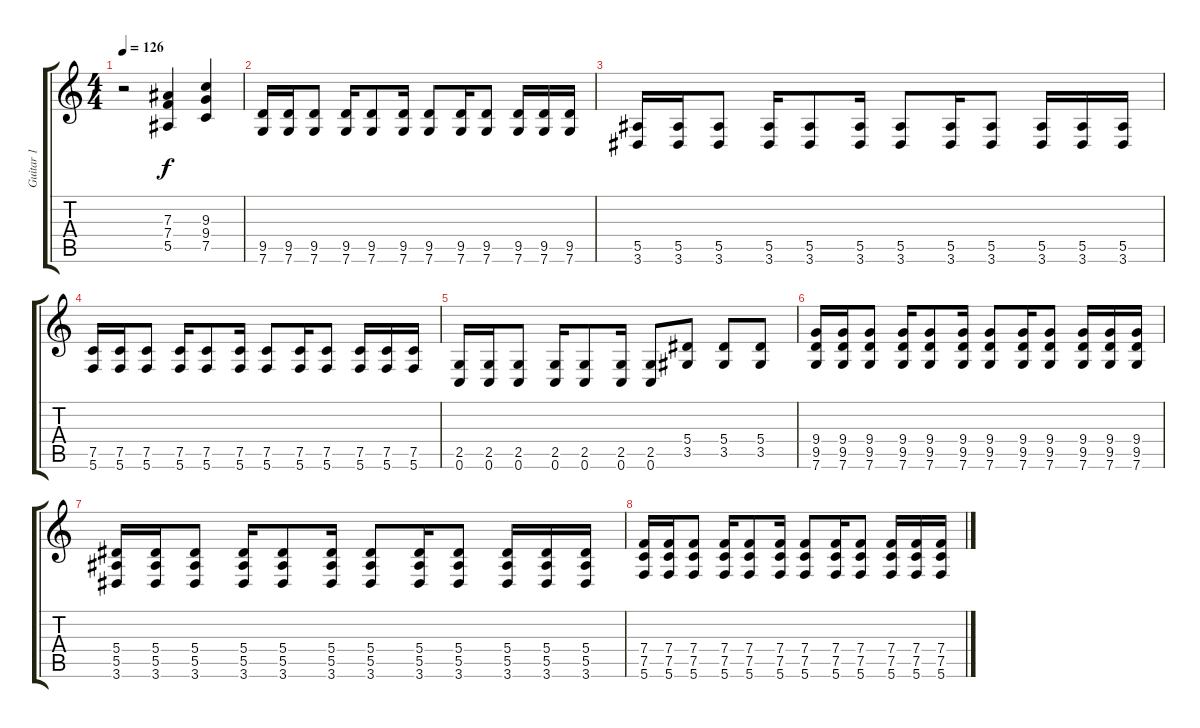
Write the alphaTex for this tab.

\track ("Guitar 1" "Guitar 1") {instrument overdrivenguitar}
\staff {score tabs}
\tuning (C4 G3 Eb3 Bb2 F2 C2) {hide}
\ts (4 4)
\tempo 126
\clef g2
\ks c
r.2{dy f} (7.3 7.4 5.5).4 (9.3 9.4 7.5).4 |
(9.5 7.6).16 (9.5 7.6).16 (9.5 7.6).8 (9.5 7.6).16 (9.5 7.6).8 (9.5 7.6).16 (9.5 7.6).8 (9.5 7.6).16 (9.5 7.6).8 (9.5 7.6).16 (9.5 7.6).16 (9.5 7.6).16 |
(5.5 3.6).16 (5.5 3.6).16 (5.5 3.6).8 (5.5 3.6).16 (5.5 3.6).8 (5.5 3.6).16 (5.5 3.6).8 (5.5 3.6).16 (5.5 3.6).8 (5.5 3.6).16 (5.5 3.6).16 (5.5 3.6).16 |
(7.5 5.6).16 (7.5 5.6).16 (7.5 5.6).8 (7.5 5.6).16 (7.5 5.6).8 (7.5 5.6).16 (7.5 5.6).8 (7.5 5.6).16 (7.5 5.6).8 (7.5 5.6).16 (7.5 5.6).16 (7.5 5.6).16 |
(2.5 0.6).16 (2.5 0.6).16 (2.5 0.6).8 (2.5 0.6).16 (2.5 0.6).8 (2.5 0.6).16 (2.5 0.6).8 (5.4 3.5).8 (5.4 3.5).8 (5.4 3.5).8 |
(9.4 9.5 7.6).16 (9.4 9.5 7.6).16 (9.4 9.5 7.6).8 (9.4 9.5 7.6).16 (9.4 9.5 7.6).8 (9.4 9.5 7.6).16 (9.4 9.5 7.6).8 (9.4 9.5 7.6).16 (9.4 9.5 7.6).8 (9.4 9.5 7.6).16 (9.4 9.5 7.6).16 (9.4 9.5 7.6).16 |
(5.4 5.5 3.6).16 (5.4 5.5 3.6).16 (5.4 5.5 3.6).8 (5.4 5.5 3.6).16 (5.4 5.5 3.6).8 (5.4 5.5 3.6).16 (5.4 5.5 3.6).8 (5.4 5.5 3.6).16 (5.4 5.5 3.6).8 (5.4 5.5 3.6).16 (5.4 5.5 3.6).16 (5.4 5.5 3.6).16 |
(7.4 7.5 5.6).16 (7.4 7.5 5.6).16 (7.4 7.5 5.6).8 (7.4 7.5 5.6).16 (7.4 7.5 5.6).8 (7.4 7.5 5.6).16 (7.4 7.5 5.6).8 (7.4 7.5 5.6).16 (7.4 7.5 5.6).8 (7.4 7.5 5.6).16 (7.4 7.5 5.6).16 (7.4 7.5 5.6).16
